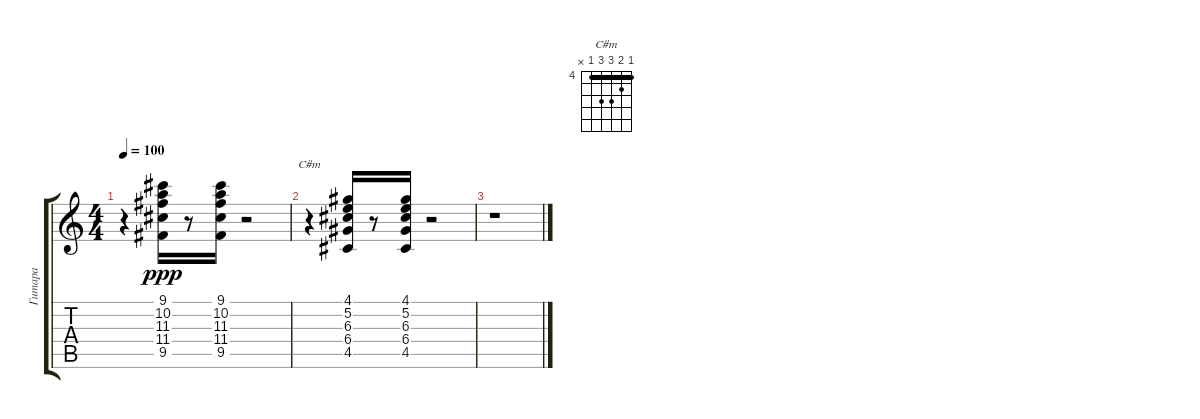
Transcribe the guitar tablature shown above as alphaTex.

\track ("Гитара" "Гитара") {instrument electricguitarclean}
\staff {score tabs}
\tuning (E4 B3 G3 D3 A2 E2) {hide}
\chord ("C#m" 4 5 6 6 4 x) {firstfret 4 barre 4}
\ts (4 4)
\tempo 100
\clef g2
\ks c
r.4{dy ppp} (9.1 10.2 11.3 11.4 9.5).16 r.8 (9.1 10.2 11.3 11.4 9.5).16 r.2 |
r.4{ch "C#m"} (4.1 5.2 6.3 6.4 4.5).16 r.8 (4.1 5.2 6.3 6.4 4.5).16 r.2 |
r.1
